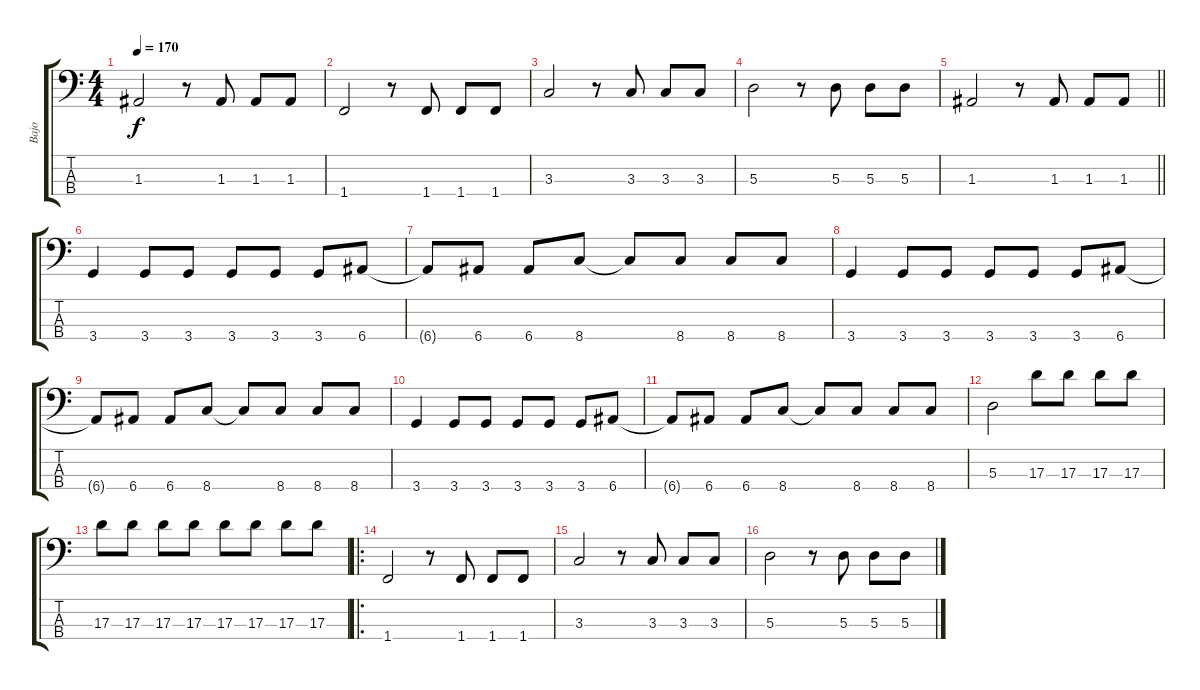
\track ("Bajo" "Bajo") {instrument electricbassfinger}
\staff {score tabs}
\tuning (G2 D2 A1 E1) {hide}
\ts (4 4)
\tempo 170
\clef f4
\ks c
1.3.2{dy f} r.8 1.3.8 1.3.8 1.3.8 |
1.4.2 r.8 1.4.8 1.4.8 1.4.8 |
3.3.2 r.8 3.3.8 3.3.8 3.3.8 |
5.3.2 r.8 5.3.8 5.3.8 5.3.8 |
\barLineRight lightlight
1.3.2 r.8 1.3.8 1.3.8 1.3.8 |
3.4.4 3.4.8 3.4.8 3.4.8 3.4.8 3.4.8 6.4.8 |
6.4{t}.8 6.4.8 6.4.8 8.4.8 8.4{t}.8 8.4.8 8.4.8 8.4.8 |
3.4.4 3.4.8 3.4.8 3.4.8 3.4.8 3.4.8 6.4.8 |
6.4{t}.8 6.4.8 6.4.8 8.4.8 8.4{t}.8 8.4.8 8.4.8 8.4.8 |
3.4.4 3.4.8 3.4.8 3.4.8 3.4.8 3.4.8 6.4.8 |
6.4{t}.8 6.4.8 6.4.8 8.4.8 8.4{t}.8 8.4.8 8.4.8 8.4.8 |
5.3.2 17.3.8{volume 5} 17.3.8{volume 16} 17.3.8 17.3.8 |
17.3.8 17.3.8 17.3.8 17.3.8 17.3.8 17.3.8 17.3.8 17.3.8 |
\ro
1.4.2 r.8 1.4.8 1.4.8 1.4.8 |
3.3.2 r.8 3.3.8 3.3.8 3.3.8 |
5.3.2 r.8 5.3.8 5.3.8 5.3.8
